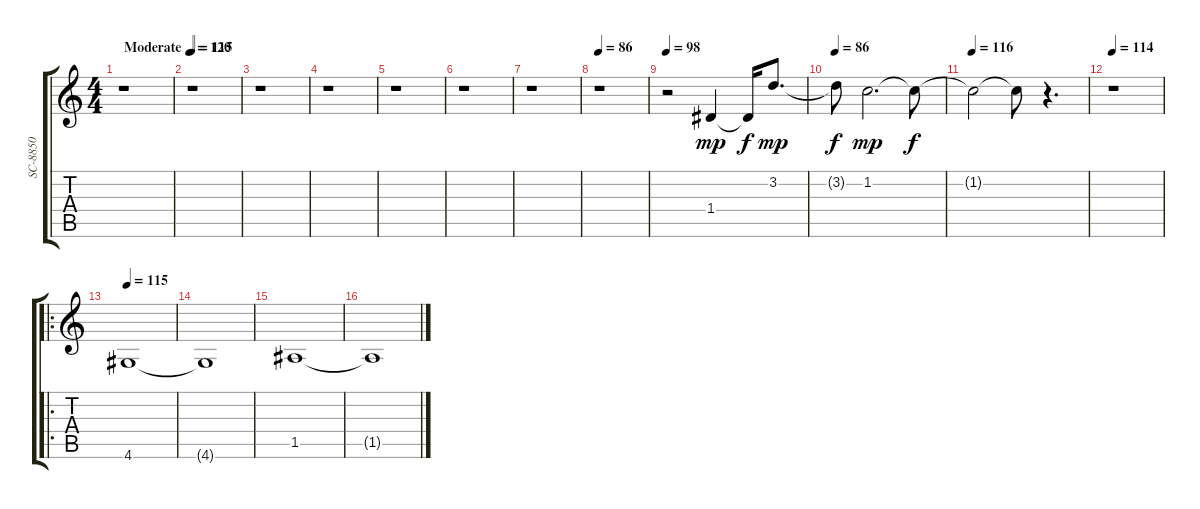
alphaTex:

\track ("SC-8850" "SC-8850") {instrument contrabass}
\staff {score tabs}
\tuning (E4 B3 G3 D3 A2 E2) {hide}
\ts (4 4)
\tempo (120 "Moderate")
\clef g2
\ks c
r.1{dy mp instrument contrabass} |
\tempo 115
r.1 |
r.1 |
r.1 |
r.1 |
r.1 |
r.1 |
\tempo 86
r.1 |
\tempo 98
r.2 1.4.4{instrument contrabass} 1.4{t}.16{dy f} 3.2.8{d dy mp} |
\tempo 86
3.2{t}.8{dy f} 1.2.2{d dy mp} 1.2{t}.8{dy f} |
\tempo 116
1.2{t}.2 1.2{t}.8 r.4{d} |
\tempo 114
r.1 |
\ro
\tempo 115
4.6.1{volume 10} |
4.6{t}.1 |
1.5.1{volume 10} |
1.5{t}.1
